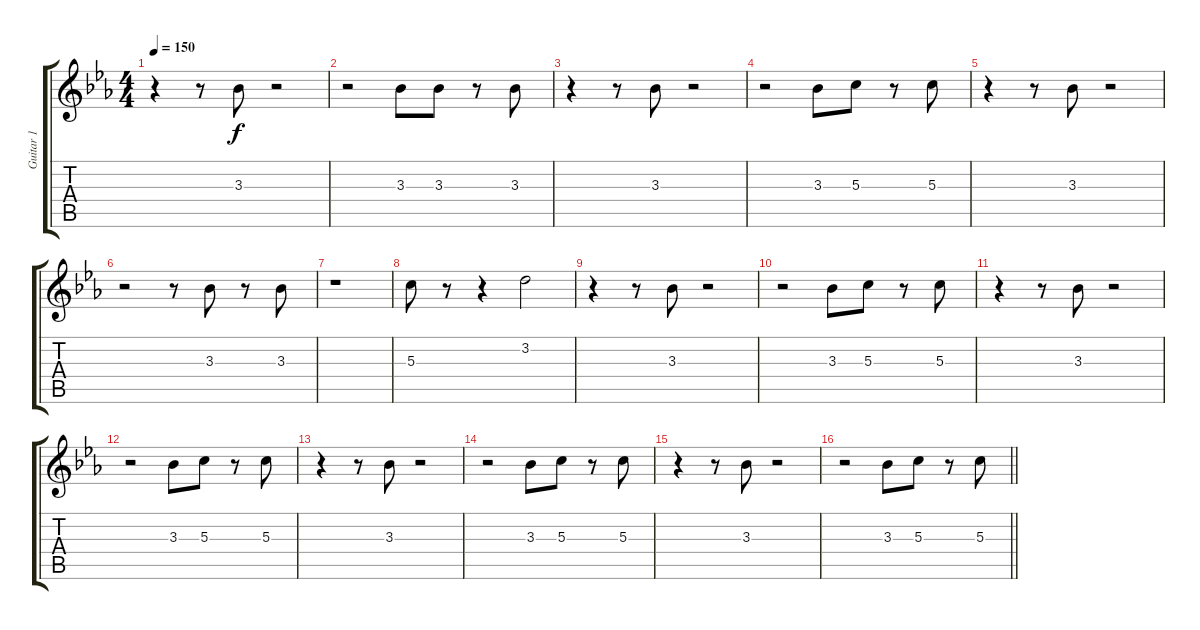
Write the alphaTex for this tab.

\track ("Guitar 1" "Guitar 1") {instrument acousticguitarsteel}
\staff {score tabs}
\tuning (E4 B3 G3 D3 A2 E2) {hide}
\ts (4 4)
\tempo 150
\clef g2
\ks eb
r.4{dy f} r.8 3.3.8 r.2 |
r.2 3.3.8 3.3.8 r.8 3.3.8 |
r.4 r.8 3.3.8 r.2 |
r.2 3.3.8 5.3.8 r.8 5.3.8 |
r.4 r.8 3.3.8 r.2 |
r.2 r.8 3.3.8 r.8 3.3.8 |
r.1 |
5.3.8 r.8 r.4 3.2.2 |
r.4 r.8 3.3.8 r.2 |
r.2 3.3.8 5.3.8 r.8 5.3.8 |
r.4 r.8 3.3.8 r.2 |
r.2 3.3.8 5.3.8 r.8 5.3.8 |
r.4 r.8 3.3.8 r.2 |
r.2 3.3.8 5.3.8 r.8 5.3.8 |
r.4 r.8 3.3.8 r.2 |
\barLineRight lightlight
r.2 3.3.8 5.3.8 r.8 5.3.8
